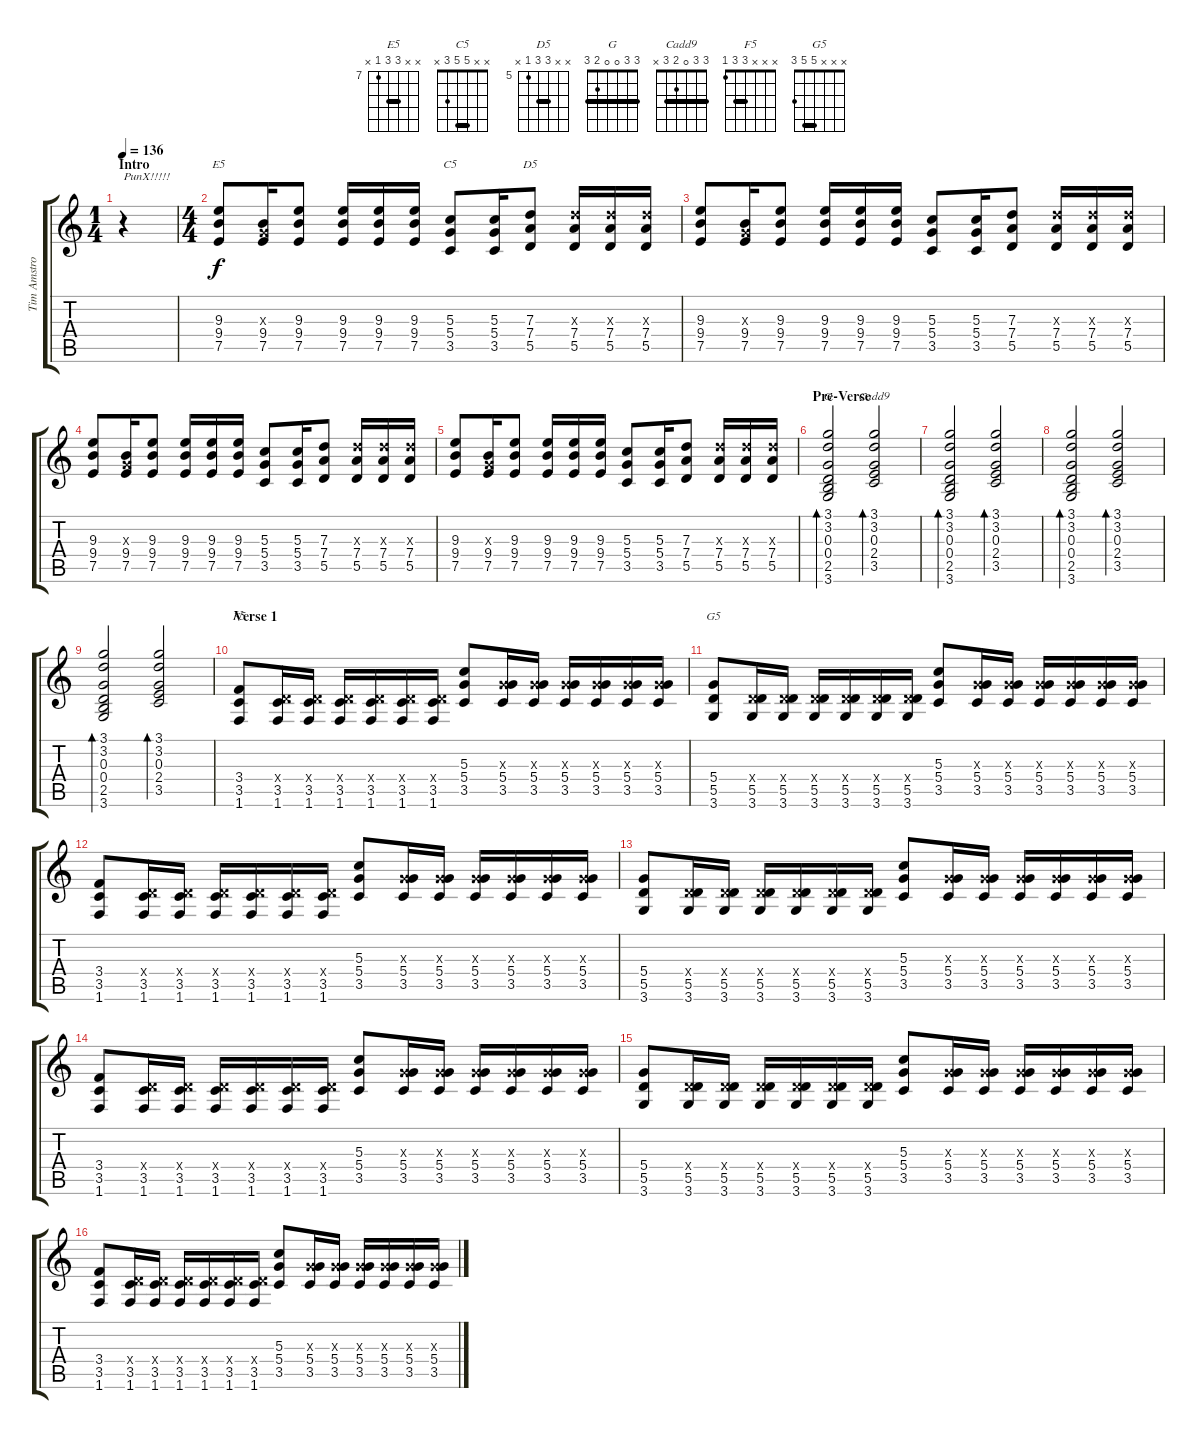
\track ("Tim Amstrong (Guitar)" "Tim Amstro") {instrument distortionguitar}
\staff {score tabs}
\tuning (E4 B3 G3 D3 A2 E2) {hide}
\chord ("E5" x x 9 9 7 x) {firstfret 7 barre 9}
\chord ("C5" x x 5 5 3 x) {barre 5}
\chord ("D5" x x 7 7 5 x) {firstfret 5 barre 7}
\chord ("G" 3 3 0 0 2 3) {barre 3}
\chord ("Cadd9" 3 3 0 2 3 x) {barre 3}
\chord ("F5" x x x 3 3 1) {barre 3}
\chord ("G5" x x x 5 5 3) {barre 5}
\ts (1 4)
\section ("" "Intro")
\tempo 136
\clef g2
\ks c
r.4{txt "PunX!!!!!" dy f instrument distortionguitar} |
\ts (4 4)
(9.3 9.4 7.5).8{ch "E5"} (0.3{x} 9.4 7.5).16 (9.3 9.4 7.5).8 (9.3 9.4 7.5).16 (9.3 9.4 7.5).16 (9.3 9.4 7.5).16 (5.3 5.4 3.5).8{ch "C5"} (5.3 5.4 3.5).16 (7.3 7.4 5.5).8{ch "D5"} (7.3{x} 7.4 5.5).16 (7.3{x} 7.4 5.5).16 (7.3{x} 7.4 5.5).16 |
(9.3 9.4 7.5).8 (0.3{x} 9.4 7.5).16 (9.3 9.4 7.5).8 (9.3 9.4 7.5).16 (9.3 9.4 7.5).16 (9.3 9.4 7.5).16 (5.3 5.4 3.5).8 (5.3 5.4 3.5).16 (7.3 7.4 5.5).8 (7.3{x} 7.4 5.5).16 (7.3{x} 7.4 5.5).16 (7.3{x} 7.4 5.5).16 |
(9.3 9.4 7.5).8 (0.3{x} 9.4 7.5).16 (9.3 9.4 7.5).8 (9.3 9.4 7.5).16 (9.3 9.4 7.5).16 (9.3 9.4 7.5).16 (5.3 5.4 3.5).8 (5.3 5.4 3.5).16 (7.3 7.4 5.5).8 (7.3{x} 7.4 5.5).16 (7.3{x} 7.4 5.5).16 (7.3{x} 7.4 5.5).16 |
(9.3 9.4 7.5).8 (0.3{x} 9.4 7.5).16 (9.3 9.4 7.5).8 (9.3 9.4 7.5).16 (9.3 9.4 7.5).16 (9.3 9.4 7.5).16 (5.3 5.4 3.5).8 (5.3 5.4 3.5).16 (7.3 7.4 5.5).8 (7.3{x} 7.4 5.5).16 (7.3{x} 7.4 5.5).16 (7.3{x} 7.4 5.5).16 |
\section ("" "Pre-Verse")
(3.1 3.2 0.3 0.4 2.5 3.6).2{bd 60 ch "G"} (3.1 3.2 0.3 2.4 3.5).2{bd 60 ch "Cadd9"} |
(3.1 3.2 0.3 0.4 2.5 3.6).2{bd 60} (3.1 3.2 0.3 2.4 3.5).2{bd 60} |
(3.1 3.2 0.3 0.4 2.5 3.6).2{bd 60} (3.1 3.2 0.3 2.4 3.5).2{bd 60} |
(3.1 3.2 0.3 0.4 2.5 3.6).2{bd 60} (3.1 3.2 0.3 2.4 3.5).2{bd 60} |
\section ("" "Verse 1")
(3.4 3.5 1.6).8{ch "F5"} (0.4{x} 3.5 1.6).16 (0.4{x} 3.5 1.6).16 (0.4{x} 3.5 1.6).16 (0.4{x} 3.5 1.6).16 (0.4{x} 3.5 1.6).16 (0.4{x} 3.5 1.6).16 (5.3 5.4 3.5).8 (0.3{x} 5.4 3.5).16 (0.3{x} 5.4 3.5).16 (0.3{x} 5.4 3.5).16 (0.3{x} 5.4 3.5).16 (0.3{x} 5.4 3.5).16 (0.3{x} 5.4 3.5).16 |
(5.4 5.5 3.6).8{ch "G5"} (0.4{x} 5.5 3.6).16 (0.4{x} 5.5 3.6).16 (0.4{x} 5.5 3.6).16 (0.4{x} 5.5 3.6).16 (0.4{x} 5.5 3.6).16 (0.4{x} 5.5 3.6).16 (5.3 5.4 3.5).8 (0.3{x} 5.4 3.5).16 (0.3{x} 5.4 3.5).16 (0.3{x} 5.4 3.5).16 (0.3{x} 5.4 3.5).16 (0.3{x} 5.4 3.5).16 (0.3{x} 5.4 3.5).16 |
(3.4 3.5 1.6).8 (0.4{x} 3.5 1.6).16 (0.4{x} 3.5 1.6).16 (0.4{x} 3.5 1.6).16 (0.4{x} 3.5 1.6).16 (0.4{x} 3.5 1.6).16 (0.4{x} 3.5 1.6).16 (5.3 5.4 3.5).8 (0.3{x} 5.4 3.5).16 (0.3{x} 5.4 3.5).16 (0.3{x} 5.4 3.5).16 (0.3{x} 5.4 3.5).16 (0.3{x} 5.4 3.5).16 (0.3{x} 5.4 3.5).16 |
(5.4 5.5 3.6).8 (0.4{x} 5.5 3.6).16 (0.4{x} 5.5 3.6).16 (0.4{x} 5.5 3.6).16 (0.4{x} 5.5 3.6).16 (0.4{x} 5.5 3.6).16 (0.4{x} 5.5 3.6).16 (5.3 5.4 3.5).8 (0.3{x} 5.4 3.5).16 (0.3{x} 5.4 3.5).16 (0.3{x} 5.4 3.5).16 (0.3{x} 5.4 3.5).16 (0.3{x} 5.4 3.5).16 (0.3{x} 5.4 3.5).16 |
(3.4 3.5 1.6).8 (0.4{x} 3.5 1.6).16 (0.4{x} 3.5 1.6).16 (0.4{x} 3.5 1.6).16 (0.4{x} 3.5 1.6).16 (0.4{x} 3.5 1.6).16 (0.4{x} 3.5 1.6).16 (5.3 5.4 3.5).8 (0.3{x} 5.4 3.5).16 (0.3{x} 5.4 3.5).16 (0.3{x} 5.4 3.5).16 (0.3{x} 5.4 3.5).16 (0.3{x} 5.4 3.5).16 (0.3{x} 5.4 3.5).16 |
(5.4 5.5 3.6).8 (0.4{x} 5.5 3.6).16 (0.4{x} 5.5 3.6).16 (0.4{x} 5.5 3.6).16 (0.4{x} 5.5 3.6).16 (0.4{x} 5.5 3.6).16 (0.4{x} 5.5 3.6).16 (5.3 5.4 3.5).8 (0.3{x} 5.4 3.5).16 (0.3{x} 5.4 3.5).16 (0.3{x} 5.4 3.5).16 (0.3{x} 5.4 3.5).16 (0.3{x} 5.4 3.5).16 (0.3{x} 5.4 3.5).16 |
(3.4 3.5 1.6).8 (0.4{x} 3.5 1.6).16 (0.4{x} 3.5 1.6).16 (0.4{x} 3.5 1.6).16 (0.4{x} 3.5 1.6).16 (0.4{x} 3.5 1.6).16 (0.4{x} 3.5 1.6).16 (5.3 5.4 3.5).8 (0.3{x} 5.4 3.5).16 (0.3{x} 5.4 3.5).16 (0.3{x} 5.4 3.5).16 (0.3{x} 5.4 3.5).16 (0.3{x} 5.4 3.5).16 (0.3{x} 5.4 3.5).16
